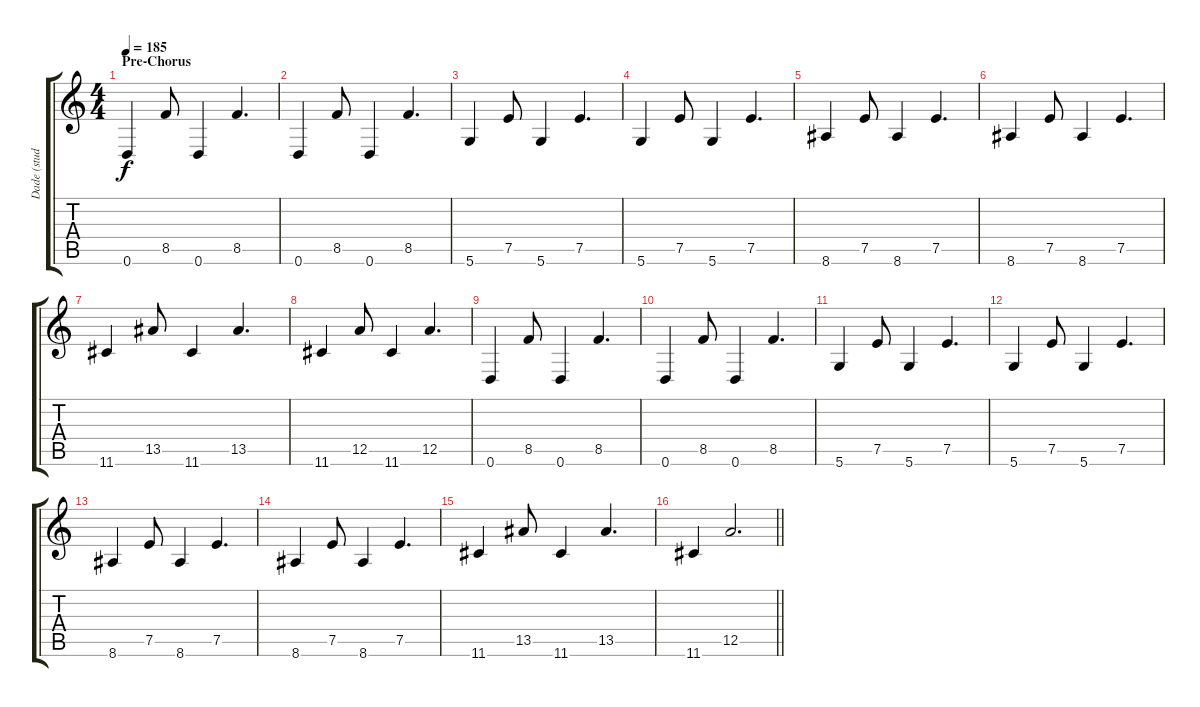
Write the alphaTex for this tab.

\track ("Dade (studio guitar)" "Dade (stud") {instrument overdrivenguitar}
\staff {score tabs}
\tuning (E4 B3 G3 D3 A2 D2) {hide}
\ts (4 4)
\section ("" "Pre-Chorus")
\tempo 185
\clef g2
\ks c
0.6.4{dy f} 8.5.8 0.6.4 8.5.4{d} |
0.6.4 8.5.8 0.6.4 8.5.4{d} |
5.6.4 7.5.8 5.6.4 7.5.4{d} |
5.6.4 7.5.8 5.6.4 7.5.4{d} |
8.6.4 7.5.8 8.6.4 7.5.4{d} |
8.6.4 7.5.8 8.6.4 7.5.4{d} |
11.6.4 13.5.8 11.6.4 13.5.4{d} |
11.6.4 12.5.8 11.6.4 12.5.4{d} |
0.6.4 8.5.8 0.6.4 8.5.4{d} |
0.6.4 8.5.8 0.6.4 8.5.4{d} |
5.6.4 7.5.8 5.6.4 7.5.4{d} |
5.6.4 7.5.8 5.6.4 7.5.4{d} |
8.6.4 7.5.8 8.6.4 7.5.4{d} |
8.6.4 7.5.8 8.6.4 7.5.4{d} |
11.6.4 13.5.8 11.6.4 13.5.4{d} |
\barLineRight lightlight
11.6.4 12.5.2{d}
